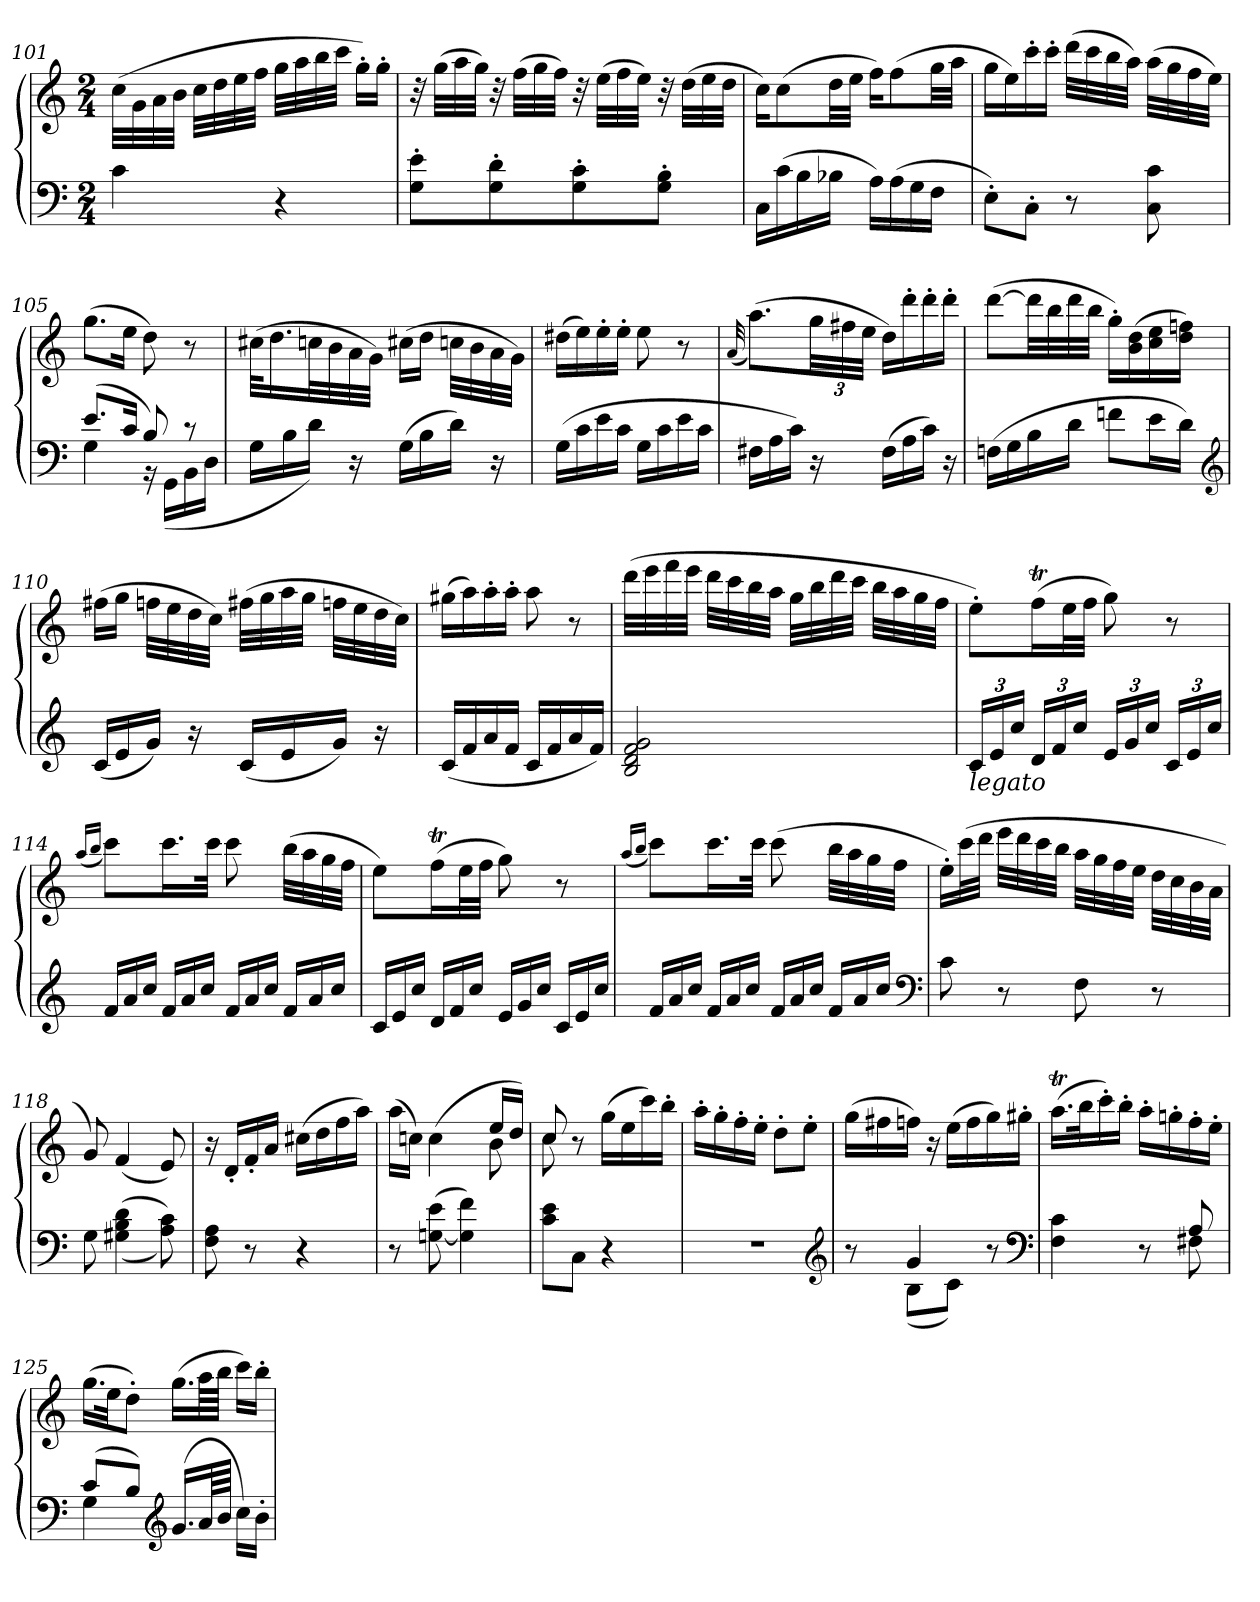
**kern	**kern
*part1	*part1
*staff2	*staff1
*clefF4	*clefG2
*k[]	*k[]
*C:	*C:
*M2/4	*M2/4
=101	=101
4c	(>32cc\LLL
.	32g\
.	32a\
.	32b\JJJ
.	32ccLLL
.	32dd
.	32ee
.	32ffJJJ
4r	32ggLLL
.	32aa
.	32bb
.	32cccJJJ
.	16gg'LL)
.	16gg'JJ
=102	=102
8G' 8e'L	32r
.	(32ggLLL
.	32aa
.	32ggJJJ)
8G' 8d'	32r
.	(32ffLLL
.	32gg
.	32ffJJJ)
8G' 8c'	32r
.	(32eeLLL
.	32ff
.	32eeJJJ)
8G' 8B'J	32r
.	(32ddLLL
.	32ee
.	32ddJJJ
=103	=103
16CLL	16ccKL)
(16c	(8cc
16B	.
16B-XJJ	32ddLL
.	32eeJJJ
16ALL)	16ffKL)
(16A	(8ff
16G	.
16FJJ	32ggLL
.	32aaJJJ
=104	=104
8E'L)	16ggLL
.	16ee)
8C'J	16ccc'
.	16ccc'JJ
8r	(32dddLLL
.	32ccc
.	32bb
.	32aaJJJ)
8C 8c	(32aaLLL
.	32gg
.	32ff
.	32eeJJJ)
=105	=105
*^	*
(8.eL	4G	(8.ggL
16cJk	.	16eeJk
8B)	16r	8dd)
.	(>16GGLL	.
8r	16BB	8r
.	16DJJ	.
*v	*v	*
=106	=106
16GLL	(32cc#XKLL
.	16.dd
16B	.
16dJJ)	32ccnL
.	32b
16r	32a
.	32gJJJ)
(16GLL	(16cc#XLL
16B	16ddJJ
16dJJ)	32ccn\LLL
.	32b\
16r	32a\
.	32g\JJJ)
=107	=107
(16GLL	(16dd#XLL
16c	16ee)
16e	16ee'
16cJJ	16ee'JJ
16GLL	8ee
16c	.
16e	8r
16cJJ	.
=108	=108
.	(>32qqa
16F#XLL	(8.aaL)
16A	.
16cJJ)	.
16r	48ggLL
.	48ff#X
.	48eeJJJ
(16F#LL	16ddLL)
16A	16ddd'
16cJJ)	16ddd'
16r	16ddd'JJ
=109	=109
(16FnLL	([8dddL
16G	.
16B	32dddLL]
.	32bb
16dJJ	32ddd
.	32bbJJJ
8fnL	16gg'LL)
.	(16b 16dd
16eL	16cc 16ee
16dJJ)	16dd 16ffnJJ)
*clefG2	*
=110	=110
(16cLL	(16ff#XLL
16e	16ggJJ
16gJJ)	32ffnLLL
.	32ee
16r	32dd
.	32ccJJJ)
(16cLL	(32ff#XLLL
.	32gg
16e	32aa
.	32ggJJJ
16gJJ)	32ffnLLL
.	32ee
16r	32dd
.	32ccJJJ)
=111	=111
(16cLL	(16gg#XLL
16f	16aa)
16a	16aa'
16fJJ	16aa'JJ
16cLL	8aa
16f	.
16a	8r
16fJJ)	.
=112	=112
2B 2d 2f 2g	(32dddLLL
.	32eee
.	32fff
.	32eeeJJJ
.	32dddLLL
.	32ccc
.	32bb
.	32aaJJJ
.	32ggLLL
.	32bb
.	32ddd
.	32cccJJJ
.	32bbLLL
.	32aa
.	32gg
.	32ffJJJ
=113	=113
!LO:TX:b:i:t=legato	!
24cLL	8ee'L)
24e	.
24ccJJ	.
24dLL	(16ffTL
24f	.
.	32eeL
24ccJJ	.
.	32ffJJJ
24eLL	8gg)
24g	.
24ccJJ	.
24cLL	8r
24e	.
24ccJJ	.
=114	=114
.	(16qaa/LL
.	16qbb/JJ
*Xtuplet	*
24fLL	8cccL)
24a	.
24ccJJ	.
24fLL	16.cccL
24a	.
24ccJJ	.
.	32cccJJk
24fLL	8ccc
24a	.
24ccJJ	.
24fLL	(32bbLLL
.	32aa
24a	.
.	32gg
24ccJJ	.
.	32ffJJJ
=115	=115
24cLL	8eeL)
24e	.
24ccJJ	.
24dLL	(16ffTL
24f	.
.	32eeL
24ccJJ	.
.	32ffJJJ
24eLL	8gg)
24g	.
24ccJJ	.
24cLL	8r
24e	.
24ccJJ	.
=116	=116
.	(16qaa/LL
.	16qbb/JJ
24fLL	8cccL)
24a	.
24ccJJ	.
24fLL	16.cccL
24a	.
24ccJJ	.
.	32cccJJk
24fLL	(8ccc
24a	.
24ccJJ	.
24fLL	32bbLLL
.	32aa
24a	.
.	32gg
24ccJJ	.
.	32ffJJJ
*clefF4	*
=117	=117
8c	16ee'LL)
.	(32cccL
.	32dddJJJ
8r	32eeeLLL
.	32ddd
.	32ccc
.	32bbJJJ
8F	32aaLLL
.	32gg
.	32ff
.	32eeJJJ
8r	32ddLLL
.	32cc
.	32b
.	32aJJJ
=118	=118
8G	8g)
(<(>4G#X 4B 4d	(4f
8A 8c))	8e)
=119	=119
8F 8A	16r
.	16d'LL
8r	16f'
.	16aJJ
4r	(16cc#XLL
.	16dd
.	16ff
.	16aaJJ)
=120	=120
*	*^
8r	(>16aa\LL	4.ryy
.	16ccn\JJ)	.
([8Gn 8e	(4cc\	.
4G] 4f)	.	.
.	16eeLL	8b
.	16ddJJ)	.
=121	=121	=121
8c 8eL	8cc	8cc
8CJ	4.ryy	8r
4r	.	(>16ggLL
.	.	16ee
.	.	16ccc)
.	.	16bb'>JJ
*	*v	*v
=122	=122
2r	16aa'LL
.	16gg'
.	16ff'
.	16ee'JJ
.	8dd'L
.	8ee'J
*clefG2	*
=123	=123
*^	*
8r	8ryy	(16ggLL
.	.	16ff#X
4g	(8BL	16ffnJJ)
.	.	16r
.	8cJ)	(16eeLL
.	.	16ff
8r	8ryy	16gg)
.	.	16gg#X'JJ
*clefF4	*	*
=124	=124	=124
4.ryy	4F 4c	(16.aaTLL
.	.	32bbK
.	.	16ccc')
.	.	16bb'JJ
.	8r	16aa'LL
.	.	16ggn'
8A	8F#X	16ff'
.	.	16ee'JJ
=125	=125	=125
(8cL	4G	(16.ggLL
.	.	32eeJK
8BJ)	.	8dd'J)
*clefG2	*	*
(16.gLL	4ryy	(16.ggLL
64aLL	.	64aaLL
64bJJJJ	.	64bbJJJJ
16cc\LL)	.	16cccLL)
16b'\JJ	.	16bb'JJ
*v	*v	*
=	=
*-	*-
